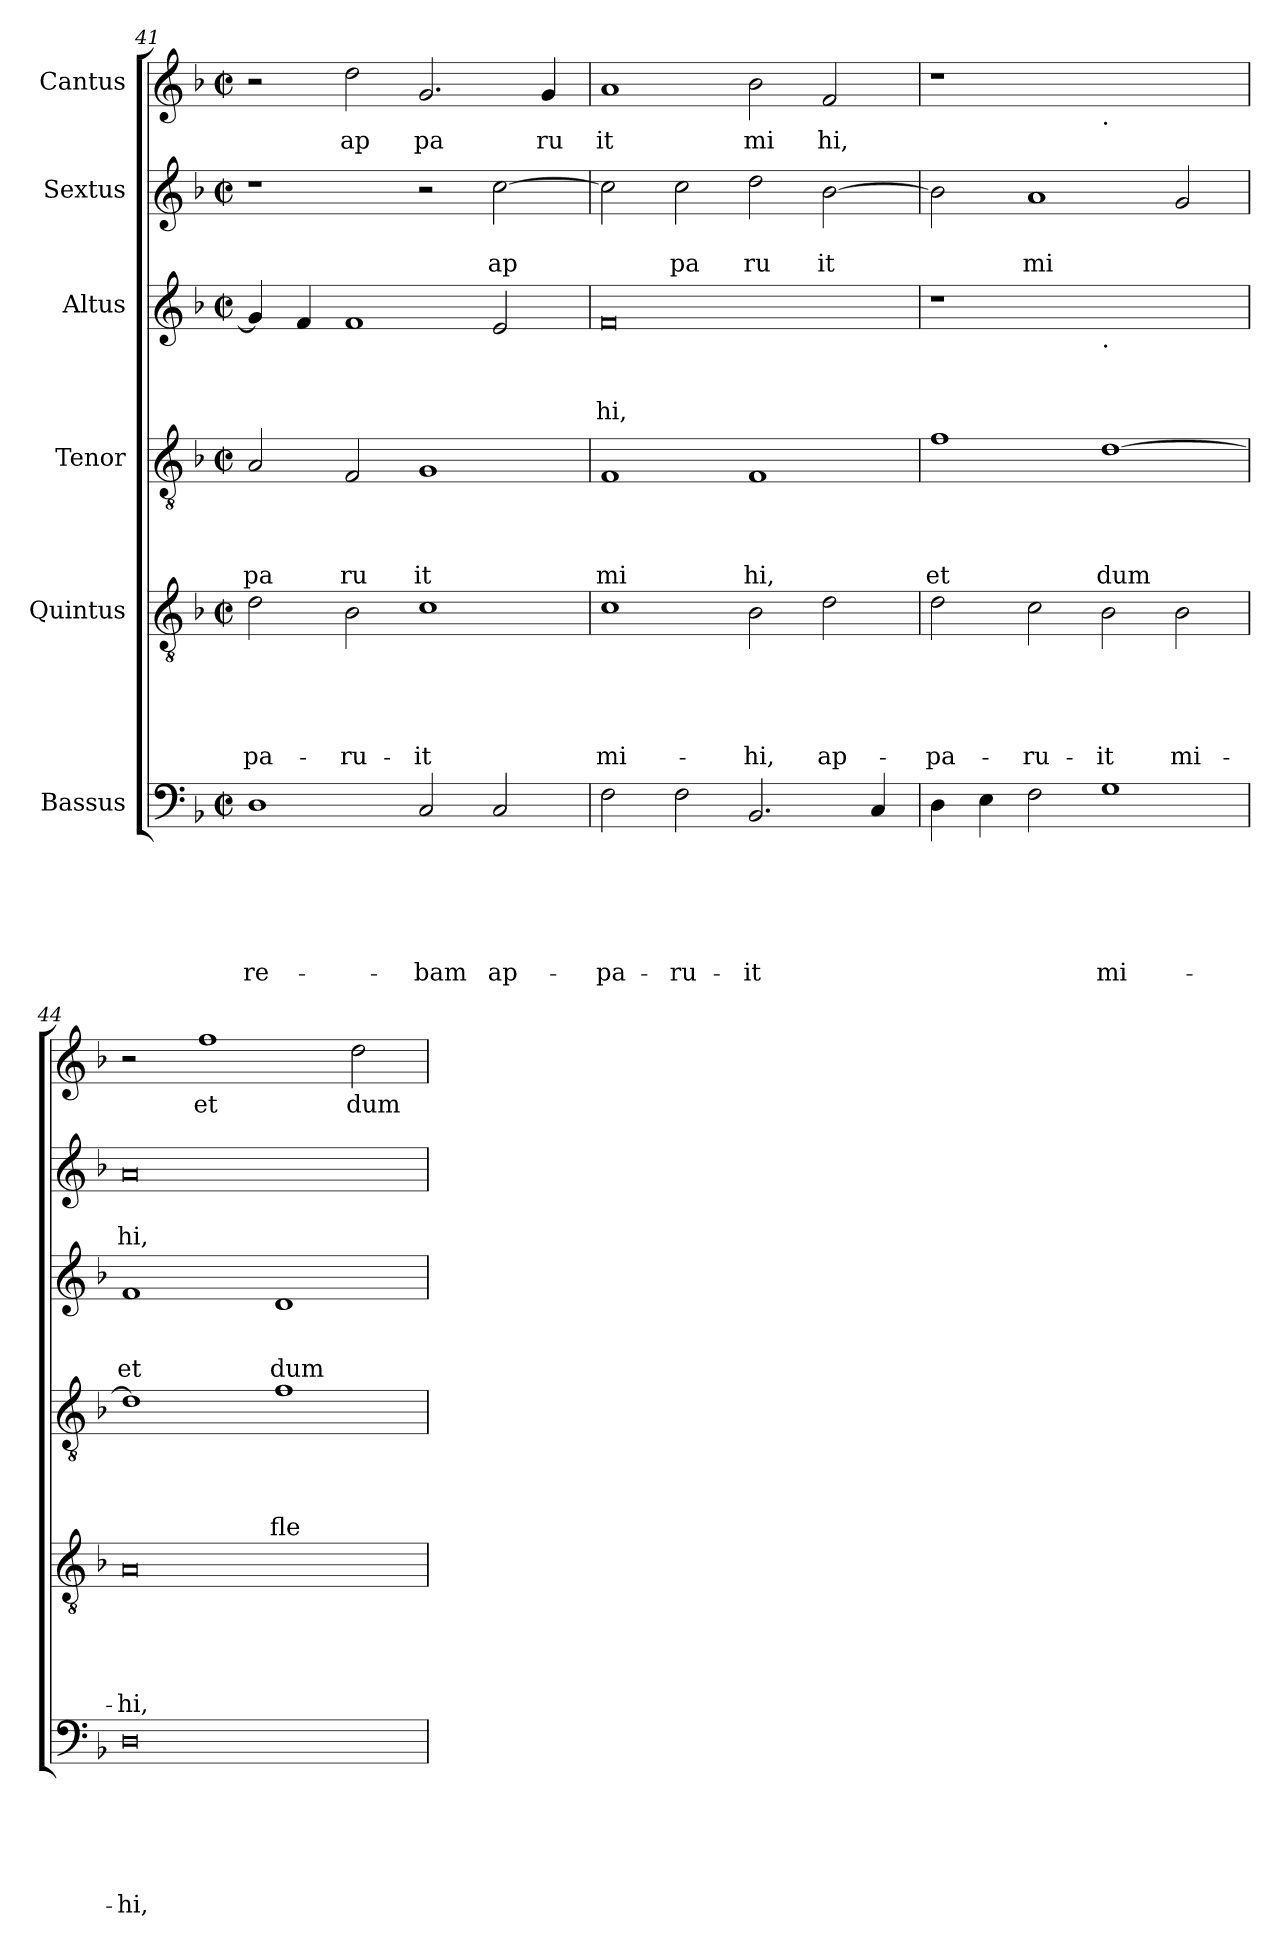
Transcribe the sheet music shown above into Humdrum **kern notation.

**kern	**text	**text	**text	**text	**text	**text	**kern	**text	**text	**text	**text	**text	**kern	**text	**text	**text	**text	**kern	**text	**text	**text	**kern	**text	**text	**kern	**text
*part6	*part6	*part6	*part6	*part6	*part6	*part6	*part5	*part5	*part5	*part5	*part5	*part5	*part4	*part4	*part4	*part4	*part4	*part3	*part3	*part3	*part3	*part2	*part2	*part2	*part1	*part1
*staff6	*staff6	*staff6	*staff6	*staff6	*staff6	*staff6	*staff5	*staff5	*staff5	*staff5	*staff5	*staff5	*staff4	*staff4	*staff4	*staff4	*staff4	*staff3	*staff3	*staff3	*staff3	*staff2	*staff2	*staff2	*staff1	*staff1
*I"Bassus	*	*	*	*	*	*	*I"Quintus	*	*	*	*	*	*I"Tenor	*	*	*	*	*I"Altus	*	*	*	*I"Sextus	*	*	*I"Cantus	*
*clefF4	*	*	*	*	*	*	*clefGv2	*	*	*	*	*	*clefGv2	*	*	*	*	*clefG2	*	*	*	*clefG2	*	*	*clefG2	*
*k[b-]	*	*	*	*	*	*	*k[b-]	*	*	*	*	*	*k[b-]	*	*	*	*	*k[b-]	*	*	*	*k[b-]	*	*	*k[b-]	*
*F:	*	*	*	*	*	*	*F:	*	*	*	*	*	*F:	*	*	*	*	*F:	*	*	*	*F:	*	*	*F:	*
*M2/2	*	*	*	*	*	*	*M2/2	*	*	*	*	*	*M2/2	*	*	*	*	*M2/2	*	*	*	*M2/2	*	*	*M2/2	*
*met(c|)	*	*	*	*	*	*	*met(c|)	*	*	*	*	*	*met(c|)	*	*	*	*	*met(c|)	*	*	*	*met(c|)	*	*	*met(c|)	*
=41	=41	=41	=41	=41	=41	=41	=41	=41	=41	=41	=41	=41	=41	=41	=41	=41	=41	=41	=41	=41	=41	=41	=41	=41	=41	=41
!	!	!	!	!	!	!LO:LY:b	!	!	!	!	!	!LO:LY:b	!	!	!	!	!LO:LY:b	!	!	!	!	!	!	!	!	!
1D	.	.	.	.	.	-re-	2d\	.	.	.	.	-pa-	2A/	.	.	.	pa	4g/]	.	.	.	1r	.	.	2r	.
.	.	.	.	.	.	.	.	.	.	.	.	.	.	.	.	.	.	4f/	.	.	.	.	.	.	.	.
!	!	!	!	!	!	!	!	!	!	!	!	!LO:LY:b	!	!	!	!	!LO:LY:b	!	!	!	!	!	!	!	!	!LO:LY:b
.	.	.	.	.	.	.	2B-\	.	.	.	.	-ru-	2F/	.	.	.	ru	1f	.	.	.	.	.	.	2dd\	ap
!	!	!	!	!	!	!LO:LY:b	!	!	!	!	!	!LO:LY:b	!	!	!	!	!LO:LY:b	!	!	!	!	!	!	!	!	!LO:LY:b
2C/	.	.	.	.	.	-bam	1c	.	.	.	.	-it	1G	.	.	.	it	.	.	.	.	2r	.	.	2.g/	pa
!	!	!	!	!	!	!LO:LY:b	!	!	!	!	!	!	!	!	!	!	!	!	!	!	!	!	!	!LO:LY:b	!	!
2C/	.	.	.	.	.	ap-	.	.	.	.	.	.	.	.	.	.	.	2e/	.	.	.	[>2cc\	.	ap	.	.
!	!	!	!	!	!	!	!	!	!	!	!	!	!	!	!	!	!	!	!	!	!	!	!	!	!	!LO:LY:b
.	.	.	.	.	.	.	.	.	.	.	.	.	.	.	.	.	.	.	.	.	.	.	.	.	4g/	ru
=42	=42	=42	=42	=42	=42	=42	=42	=42	=42	=42	=42	=42	=42	=42	=42	=42	=42	=42	=42	=42	=42	=42	=42	=42	=42	=42
!	!	!	!	!	!	!LO:LY:b	!	!	!	!	!	!LO:LY:b	!	!	!	!	!LO:LY:b	!	!	!	!LO:LY:b	!	!	!	!	!LO:LY:b
2F\	.	.	.	.	.	-pa-	1c	.	.	.	.	mi-	1F	.	.	.	mi	0f	.	.	-hi,	2cc\]	.	.	1a	it
!	!	!	!	!	!	!LO:LY:b	!	!	!	!	!	!	!	!	!	!	!	!	!	!	!	!	!	!LO:LY:b	!	!
2F\	.	.	.	.	.	-ru-	.	.	.	.	.	.	.	.	.	.	.	.	.	.	.	2cc\	.	pa	.	.
!	!	!	!	!	!	!LO:LY:b	!	!	!	!	!	!LO:LY:b	!	!	!	!	!LO:LY:b	!	!	!	!	!	!	!LO:LY:b	!	!LO:LY:b
2.BB-/	.	.	.	.	.	-it	2B-\	.	.	.	.	-hi,	1F	.	.	.	hi,	.	.	.	.	2dd\	.	ru	2b-\	mi
!	!	!	!	!	!	!	!	!	!	!	!	!LO:LY:b	!	!	!	!	!	!	!	!	!	!	!	!LO:LY:b	!	!LO:LY:b
.	.	.	.	.	.	.	2d\	.	.	.	.	ap-	.	.	.	.	.	.	.	.	.	[>2b-\	.	it	2f/	hi,
4C/	.	.	.	.	.	.	.	.	.	.	.	.	.	.	.	.	.	.	.	.	.	.	.	.	.	.
=43	=43	=43	=43	=43	=43	=43	=43	=43	=43	=43	=43	=43	=43	=43	=43	=43	=43	=43	=43	=43	=43	=43	=43	=43	=43	=43
!	!	!	!	!	!	!	!	!	!	!	!	!LO:LY:b	!	!	!	!	!LO:LY:b	!	!	!	!	!	!	!	!	!
4D\	.	.	.	.	.	.	2d\	.	.	.	.	-pa-	1f	.	.	.	et	1r	.	.	.	2b-\]	.	.	1r	.
4E\	.	.	.	.	.	.	.	.	.	.	.	.	.	.	.	.	.	.	.	.	.	.	.	.	.	.
!	!	!	!	!	!	!	!	!	!	!	!	!LO:LY:b	!	!	!	!	!	!	!	!	!	!	!	!LO:LY:b	!	!
2F\	.	.	.	.	.	.	2c\	.	.	.	.	-ru-	.	.	.	.	.	.	.	.	.	1a	.	mi	.	.
!	!	!	!	!	!	!	!	!	!	!	!	!	!	!	!	!	!	!	!	!	!	!	!	!	!LO:TX:b:t=.	!
!	!	!	!	!	!	!	!	!	!	!	!	!	!	!	!	!	!	!LO:TX:b:t=.	!	!	!	!	!	!	!	!
!	!	!	!	!	!	!LO:LY:b	!	!	!	!	!	!LO:LY:b	!	!	!	!	!LO:LY:b	!	!	!	!	!	!	!	!	!
1G	.	.	.	.	.	mi-	2B-\	.	.	.	.	-it	[>1d	.	.	.	dum	1ryy	.	.	.	.	.	.	1ryy	.
!	!	!	!	!	!	!	!	!	!	!	!	!LO:LY:b	!	!	!	!	!	!	!	!	!	!	!	!	!	!
.	.	.	.	.	.	.	2B-\	.	.	.	.	mi-	.	.	.	.	.	.	.	.	.	2g/	.	.	.	.
=44	=44	=44	=44	=44	=44	=44	=44	=44	=44	=44	=44	=44	=44	=44	=44	=44	=44	=44	=44	=44	=44	=44	=44	=44	=44	=44
!	!	!	!	!	!	!LO:LY:b	!	!	!	!	!	!LO:LY:b	!	!	!	!	!	!	!	!	!LO:LY:b	!	!	!LO:LY:b	!	!
0D	.	.	.	.	.	-hi,	0A	.	.	.	.	-hi,	1d]	.	.	.	.	1f	.	.	et	0a	.	hi,	2r	.
!	!	!	!	!	!	!	!	!	!	!	!	!	!	!	!	!	!	!	!	!	!	!	!	!	!	!LO:LY:b
.	.	.	.	.	.	.	.	.	.	.	.	.	.	.	.	.	.	.	.	.	.	.	.	.	1ff	et
!	!	!	!	!	!	!	!	!	!	!	!	!	!	!	!	!	!LO:LY:b	!	!	!	!LO:LY:b	!	!	!	!	!
.	.	.	.	.	.	.	.	.	.	.	.	.	1f	.	.	.	fle	1d	.	.	dum	.	.	.	.	.
!	!	!	!	!	!	!	!	!	!	!	!	!	!	!	!	!	!	!	!	!	!	!	!	!	!	!LO:LY:b
.	.	.	.	.	.	.	.	.	.	.	.	.	.	.	.	.	.	.	.	.	.	.	.	.	2dd\	dum
=	=	=	=	=	=	=	=	=	=	=	=	=	=	=	=	=	=	=	=	=	=	=	=	=	=	=
*-	*-	*-	*-	*-	*-	*-	*-	*-	*-	*-	*-	*-	*-	*-	*-	*-	*-	*-	*-	*-	*-	*-	*-	*-	*-	*-
